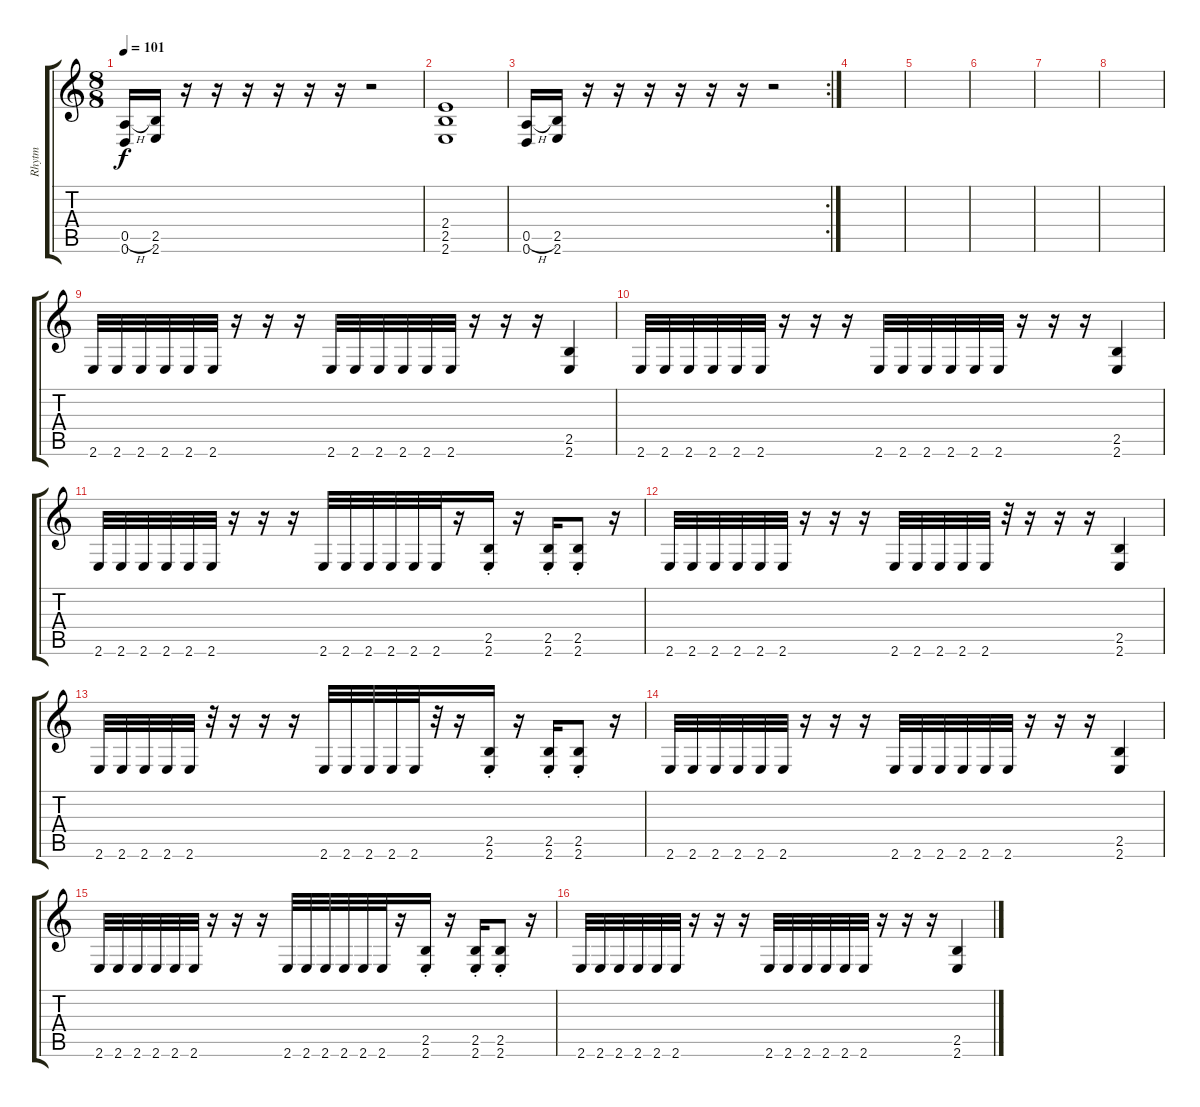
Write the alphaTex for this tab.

\track ("Rhytm" "Rhytm") {instrument overdrivenguitar}
\staff {score tabs}
\tuning (E4 B3 G3 D3 A2 D2) {hide}
\ts (8 8)
\tempo 101
\clef g2
\ks c
(0.5{h} 0.6).16{dy f} (2.5 2.6).16 r.16 r.16 r.16 r.16 r.16 r.16 r.2 |
(2.4 2.5 2.6).1 |
\rc 2
(0.5{h} 0.6).16 (2.5 2.6).16 r.16 r.16 r.16 r.16 r.16 r.16 r.2 |
|
|
|
|
|
2.6.32 2.6.32 2.6.32 2.6.32 2.6.32 2.6.32 r.16 r.16 r.16 2.6.32 2.6.32 2.6.32 2.6.32 2.6.32 2.6.32 r.16 r.16 r.16 (2.5 2.6).4 |
2.6.32 2.6.32 2.6.32 2.6.32 2.6.32 2.6.32 r.16 r.16 r.16 2.6.32 2.6.32 2.6.32 2.6.32 2.6.32 2.6.32 r.16 r.16 r.16 (2.5 2.6).4 |
2.6.32 2.6.32 2.6.32 2.6.32 2.6.32 2.6.32 r.16 r.16 r.16 2.6.32 2.6.32 2.6.32 2.6.32 2.6.32 2.6.32 r.16 (2.5{st} 2.6).16 r.16 (2.5{st} 2.6{st}).16 (2.5{st} 2.6{st}).8 r.16 |
2.6.32 2.6.32 2.6.32 2.6.32 2.6.32 2.6.32 r.16 r.16 r.16 2.6.32 2.6.32 2.6.32 2.6.32 2.6.32 r.32 r.16 r.16 r.16 (2.5 2.6).4 |
2.6.32 2.6.32 2.6.32 2.6.32 2.6.32 r.32 r.16 r.16 r.16 2.6.32 2.6.32 2.6.32 2.6.32 2.6.32 r.32 r.16 (2.5{st} 2.6).16 r.16 (2.5{st} 2.6{st}).16 (2.5{st} 2.6{st}).8 r.16 |
2.6.32 2.6.32 2.6.32 2.6.32 2.6.32 2.6.32 r.16 r.16 r.16 2.6.32 2.6.32 2.6.32 2.6.32 2.6.32 2.6.32 r.16 r.16 r.16 (2.5 2.6).4 |
2.6.32 2.6.32 2.6.32 2.6.32 2.6.32 2.6.32 r.16 r.16 r.16 2.6.32 2.6.32 2.6.32 2.6.32 2.6.32 2.6.32 r.16 (2.5{st} 2.6).16 r.16 (2.5{st} 2.6{st}).16 (2.5{st} 2.6{st}).8 r.16 |
2.6.32 2.6.32 2.6.32 2.6.32 2.6.32 2.6.32 r.16 r.16 r.16 2.6.32 2.6.32 2.6.32 2.6.32 2.6.32 2.6.32 r.16 r.16 r.16 (2.5 2.6).4
